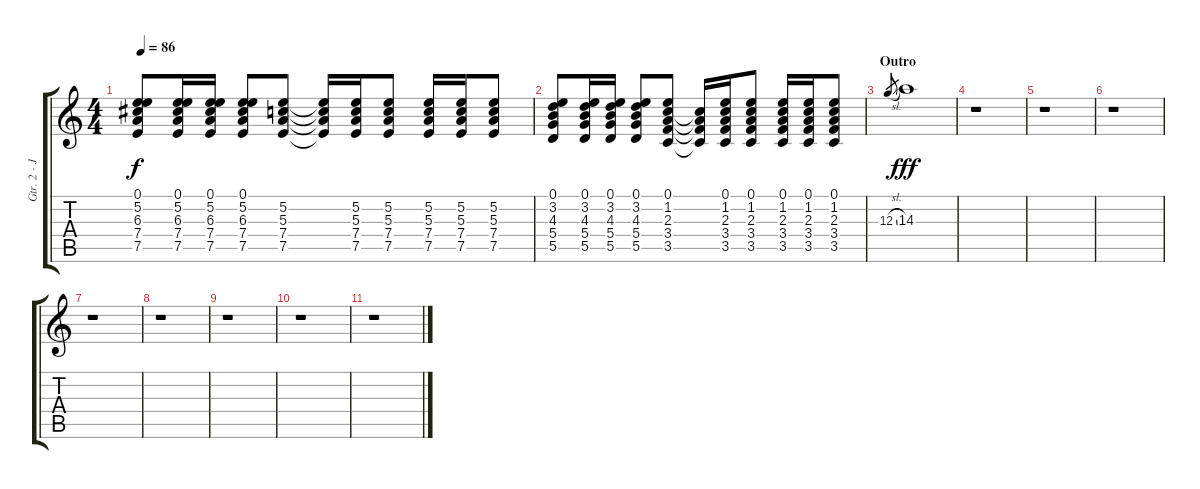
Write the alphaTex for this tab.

\track ("Gtr. 2 - John (acoustic)" "Gtr. 2 - J") {instrument acousticguitarsteel}
\staff {score tabs}
\tuning (E4 B3 G3 D3 A2 E2) {hide}
\ts (4 4)
\tempo 86
\clef g2
\ks c
(0.1 5.2 6.3 7.4 7.5).8{dy f} (0.1 5.2 6.3 7.4 7.5).16 (0.1 5.2 6.3 7.4 7.5).16 (0.1 5.2 6.3 7.4 7.5).8 (5.2 5.3 7.4 7.5).8 (5.2{t} 5.3{t} 7.4{t} 7.5{t}).16 (5.2 5.3 7.4 7.5).16 (5.2 5.3 7.4 7.5).8 (5.2 5.3 7.4 7.5).16 (5.2 5.3 7.4 7.5).16 (5.2 5.3 7.4 7.5).8 |
(0.1 3.2 4.3 5.4 5.5).8 (0.1 3.2 4.3 5.4 5.5).16 (0.1 3.2 4.3 5.4 5.5).16 (0.1 3.2 4.3 5.4 5.5).8 (0.1 1.2 2.3 3.4 3.5).8 (1.2{t} 2.3{t} 3.4{t} 3.5{t}).16 (0.1 1.2 2.3 3.4 3.5).16 (0.1 1.2 2.3 3.4 3.5).8 (0.1 1.2 2.3 3.4 3.5).16 (0.1 1.2 2.3 3.4 3.5).16 (0.1 1.2 2.3 3.4 3.5).8 |
\section ("" "Outro")
12.3{sl}.8{gr} 14.3.1{dy fff volume 16 instrument electricguitarclean} |
r.1 |
r.1 |
r.1 |
r.1 |
r.1 |
r.1 |
r.1 |
r.1
